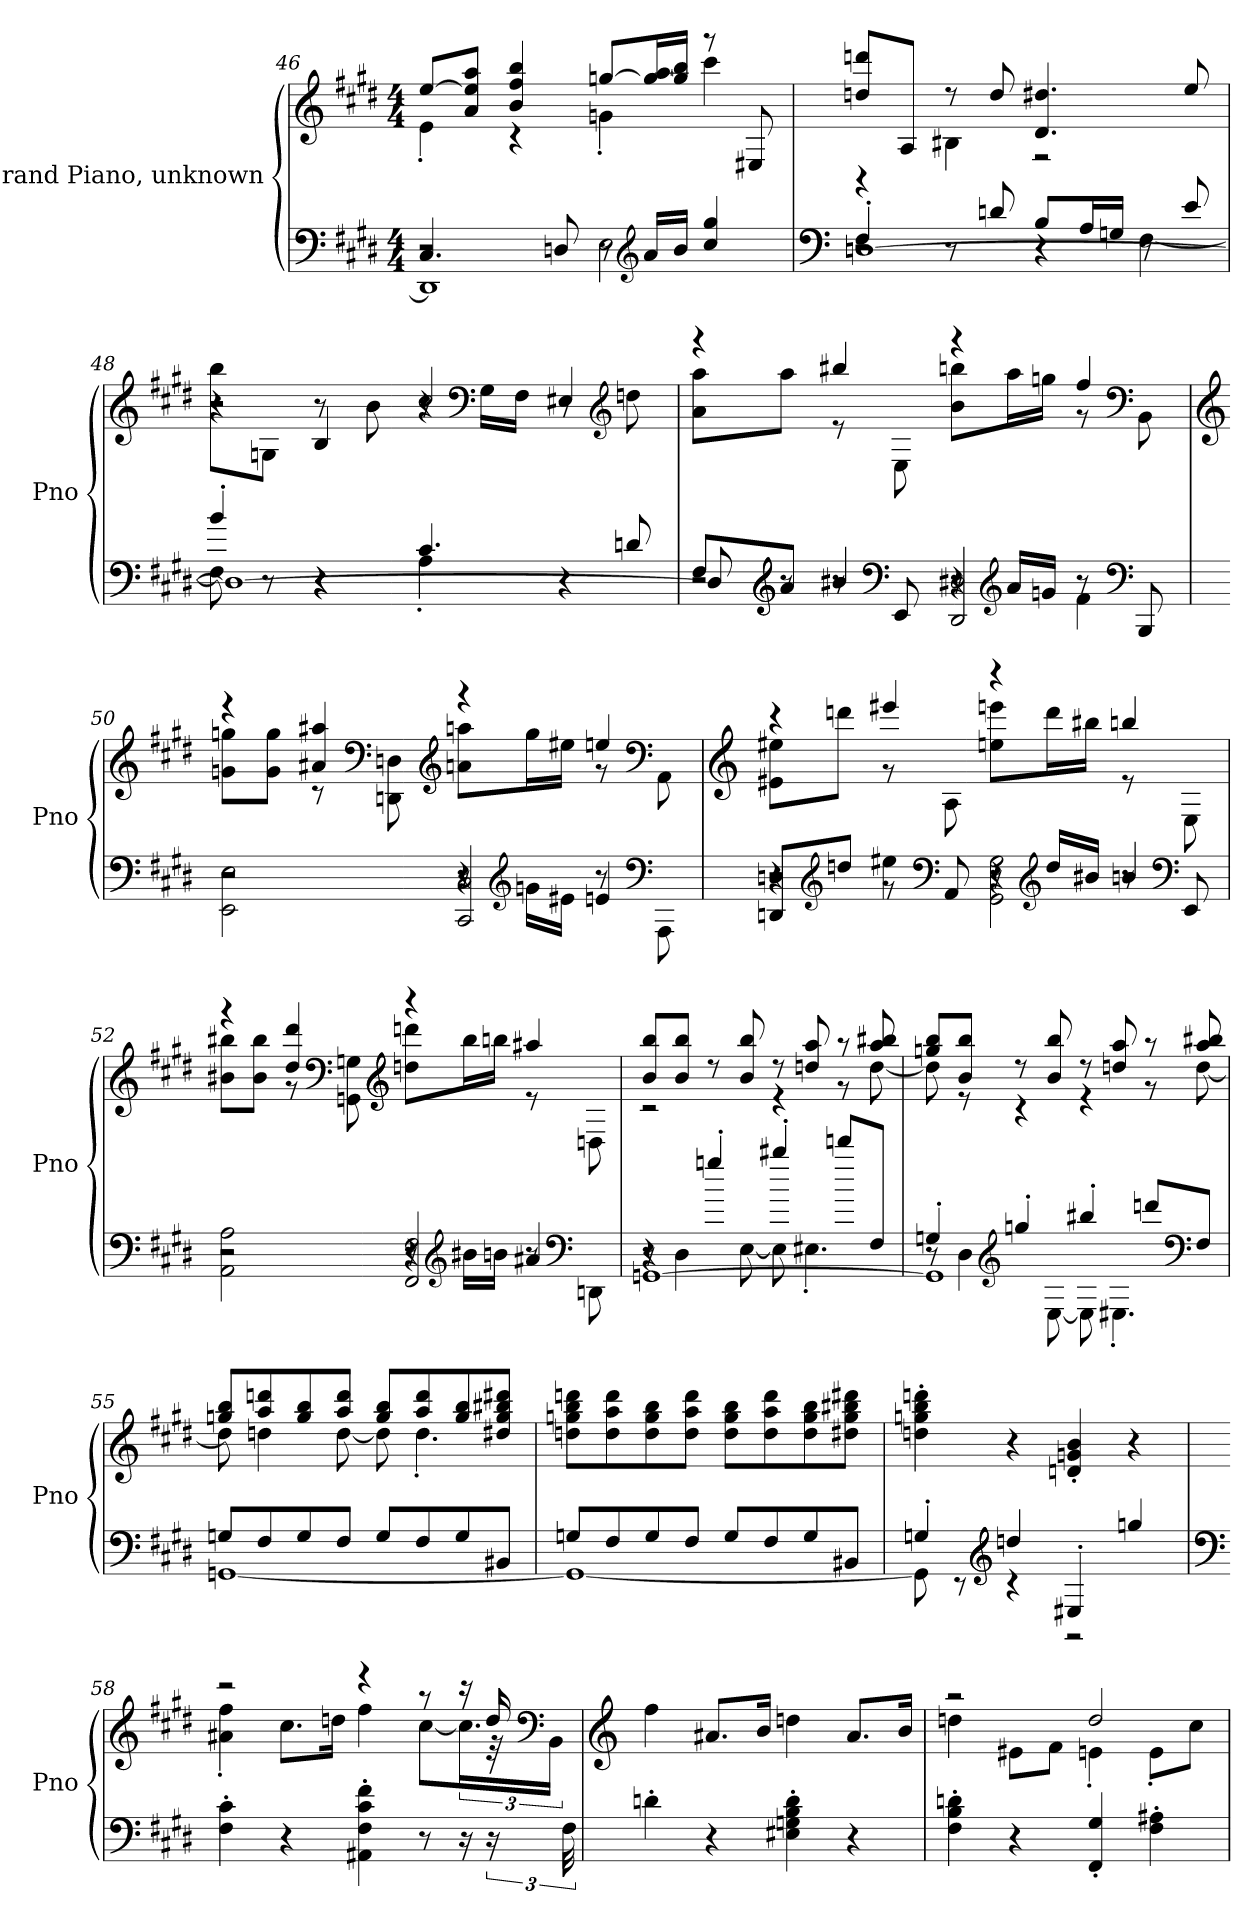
**kern	**kern
*part1	*part1
*staff2	*staff1
*I"Grand Piano, unknown	*
*I'Pno	*
*clefF4	*clefG2
*k[f#c#g#d#]	*k[f#c#g#d#]
*M4/4	*M4/4
=46	=46
*^	*^
*	*^	*	*
4.C#/	2r	1DD]	[8ee/L	4e'\
.	.	.	8a/ 8ee/] 8aa/J	.
.	.	.	4b/ 4ff#/ 4bb/	4r
8Dn/	.	.	.	.
8r	2E\	.	[8ggn/L	4gn'\
*clefG2	*	*	*	*
16a/LL	.	.	16gg/_ 16aa/L	.
16b/JJ	.	.	16gg/] 16bb/JJ	.
4cc#/ 4gg#/	.	.	8r	4ccc#\
.	.	.	8E#X/	.
=47	=47	=47	=47	=47
*clefF4	*	*	*	*
4F#'/	2r	[1Dn	8ddn/ 8dddn/L	4r
.	.	.	8A/J	.
8r	.	.	8r	4B#X\
8dn/	.	.	8dd/	.
8B/L	4r	.	4.d#/ 4.dd#X/	2r
16A/L	.	.	.	.
16Gn/JJ	.	.	.	.
8r	[4F#\	.	.	.
8e/	.	.	8ee/	.
!!LO:LB:g=z
=48	=48	=48	=48	=48
*	*	*	*	*^
4b'/	8F#\]	1D_	4r	8bb\L	2r
.	8r	.	.	8Gn\J	.
4r	4r	.	4B/	8r	.
.	.	.	.	8b\	.
4.c#/	4A'\	.	2cc#/	8r	4r
*	*	*	*clefF4	*	*
.	.	.	.	16G\LL	.
.	.	.	.	16F#\JJ	.
.	4r	.	.	8r	4E#X/
*	*	*	*clefG2	*	*
8dn/	.	.	.	8ddn\	.
*	*	*	*	*v	*v
=49	=49	=49	=49	=49
8F#/L	2r	8D/]	4r	8a\ 8aa\L
*clefG2	*	*	*	*
8a/J	.	8r	.	8aa\J
8r	.	4b#X/	4bb#X/	8r
*clefF4	*	*	*	*
8EE/	.	.	.	8E\
8r	4r	2DD#/ 2D#X/	4r	8b\ 8bbn\L
*clefG2	*	*	*	*
16a/LL	.	.	.	16aa\L
16gn/JJ	.	.	.	16ggn\JJ
8r	4f#\	.	4ff#/	8r
*clefF4	*	*	*clefF4	*
8BBB/	.	.	.	8BB\
!!LO:LB:g=z	!!
=50	=50	=50	=50	=50
*	*	*	*clefG2	*
2r	2EE\ 2E\	2r	4r	8gn\ 8ggn\L
.	.	.	.	8g\ 8gg\J
.	.	.	4a#X/ 4aa#X/	8r
*	*	*	*clefF4	*
.	.	.	.	8DDn\ 8Dn\
*	*	*	*clefG2	*
4r	8r	2CC#/ 2C#/	4r	8an\ 8aan\L
*clefG2	*	*	*	*
.	16gn\LL	.	.	16gg\L
.	16e#X\JJ	.	.	16ee#X\JJ
4en/	8r	.	4een/	8r
*clefF4	*	*	*clefF4	*
.	8AAA\	.	.	8AA\
!!LO:LB:g=z	!!
=51	=51	=51	=51	=51
*	*	*	*clefG2	*
2r	4r	8DDn/ 8Dn/L	4r	8e#X\ 8ee#X\L
*clefG2	*	*	*	*
.	.	8ddn/J	.	8dddn\J
.	4ee#X\	8r	4eee#X/	8r
*clefF4	*	*	*	*
.	.	8AA/	.	8A\
4r	2GG#\ 2G#\	8r	4r	8een\ 8eeen\L
*clefG2	*	*	*	*
.	.	16dd/LL	.	16ddd\L
.	.	16b#X/JJ	.	16bb#X\JJ
4bn/	.	8r	4bbn/	8r
*clefF4	*	*	*	*
.	.	8EE/	.	8E\
=52	=52	=52	=52	=52
2r	2AA\ 2A\	2r	4r	8b#X\ 8bb#X\L
.	.	.	.	8b#\ 8bb#\J
.	.	.	4dd#/ 4ddd#/	8r
*	*	*	*clefF4	*
.	.	.	.	8GGn\ 8Gn\
*	*	*	*clefG2	*
4r	8r	2FF#/ 2F#/	4r	8ddn\ 8dddn\L
*clefG2	*	*	*	*
.	16b#X\LL	.	.	16bb#\L
.	16bn\JJ	.	.	16bbn\JJ
4a#X/	8r	.	4aa#X/	8r
*clefF4	*	*	*	*
.	8DDn\	.	.	8Dn\
!!LO:PB:g=z	!!
=53	=53	=53	=53	=53
4r	8r	[1GGn	8b/ 8bb/L	2r
.	4D#\	.	8b/ 8bb/J	.
4ggn'/	.	.	8r	.
.	[8E\	.	8b/ 8bb/	.
4bb#X'/	8E\]	.	8r	4r
.	4.E#X'\	.	8ddn/ 8aa/	.
8dddn/L	.	.	8r	8r
8F#/J	.	.	8aa/ 8bb#X/	[8dd\
=54	=54	=54	=54	=54
4Gn'/	8r	1GG]	8ggn/ 8bb/L	8dd\]
.	4D#\	.	8b/ 8bb/J	8r
*clefG2	*	*	*	*
4ggn'/	.	.	8r	4r
.	[8E\	.	8b/ 8bb/	.
4bb#X'/	8E\]	.	8r	4r
.	4.E#X'\	.	8ddn/ 8aa/	.
8dddn/L	.	.	8r	8r
*clefF4	*	*	*	*
8F#/J	.	.	8aa/ 8bb#X/	[8dd\
*	*v	*v	*	*
=55	=55	=55	=55
8Gn/L	[1GGn	8ggn/ 8bb/L	8dd\]
8F#/	.	8aa/ 8dddn/	4ddn\
8G/	.	8gg/ 8bb/	.
8F#/J	.	8aa/ 8ddd/J	[8dd\
8G/L	.	8gg/ 8bb/L	8dd\]
8F#/	.	8aa/ 8ddd/	4.dd'\
8G/	.	8gg/ 8bb/	.
8BB#X/J	.	8dd#X/ 8gg/ 8bb#X/ 8ddd#X/J	.
*	*	*v	*v
!!LO:LB:g=z
=56	=56	=56
8Gn/L	1GG_	8ddn\ 8ggn\ 8bb\ 8dddn\L
8F#/	.	8dd\ 8aa\ 8ddd\
8G/	.	8dd\ 8gg\ 8bb\
8F#/J	.	8dd\ 8aa\ 8ddd\J
8G/L	.	8dd\ 8gg\ 8bb\L
8F#/	.	8dd\ 8aa\ 8ddd\
8G/	.	8dd\ 8gg\ 8bb\
8BB#X/J	.	8dd#X\ 8gg\ 8bb#X\ 8ddd#X\J
=57	=57	=57
4Gn'/	8GG\]	4ddn\' 4ggn\' 4bb\' 4dddn\'
.	8r	.
*clefG2	*	*
4ddn/	4r	4r
4E#X'/	2r	4dn/' 4gn/' 4b/'
4ggn/	.	4r
*v	*v	*
=58	=58
*clefF4	*
*	*^
4F#\' 4c#\'	2r	4a#X\' 4ff#\'
4r	.	8.cc#\L
.	.	16ddn\Jk
4AA#X\' 4F#\' 4c#\' 4f#\'	4r	4ff#\
8r	8r	[8cc#\L
16r	16r	24.cc#\Jk]
24r	16dd/	48r
*	*clefF4	*
.	.	24BB\
48F#\	.	.
*	*v	*v
!!LO:LB:g=z
=59	=59
*	*clefG2
4dn'\	4ff#\
4r	8.a#X/L
.	16b/Jk
4E#X\' 4Gn\' 4B\' 4d\'	4ddn\
4r	8.a#/L
.	16b/Jk
=60	=60
*	*^
4F#\' 4B\' 4dn\'	2r	4ddn\
4r	.	8e#X\L
.	.	8f#\J
4FF#/' 4G#/'	2dd/	4en'\
4F#\' 4A#X\'	.	8e'\L
.	.	8cc#\J
*	*v	*v
=	=
*-	*-
